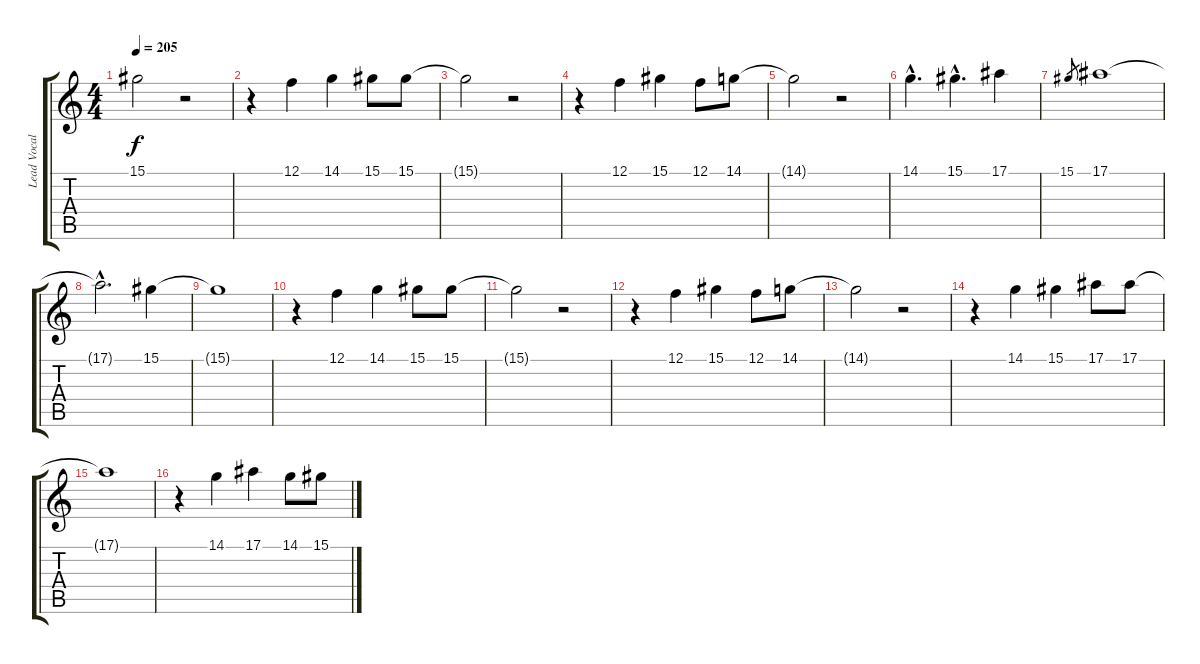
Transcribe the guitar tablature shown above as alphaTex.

\track ("Lead Vocal" "Lead Vocal") {instrument flute}
\staff {score tabs}
\tuning (F4 C4 Ab3 Eb3 Bb2 F2) {hide}
\ts (4 4)
\tempo 205
\clef g2
\ks c
15.1{t}.2{dy f} r.2 |
r.4 12.1.4 14.1.4 15.1.8 15.1.8 |
15.1{t}.2 r.2 |
r.4 12.1.4 15.1.4 12.1.8 14.1.8 |
14.1{t}.2 r.2 |
14.1{hac}.4{d} 15.1{hac}.4{d} 17.1.4 |
15.1.8{gr} 17.1.1 |
17.1{hac t}.2{d} 15.1.4 |
15.1{t}.1 |
r.4 12.1.4 14.1.4 15.1.8 15.1.8 |
15.1{t}.2 r.2 |
r.4 12.1.4 15.1.4 12.1.8 14.1.8 |
14.1{t}.2 r.2 |
r.4 14.1.4 15.1.4 17.1.8 17.1.8 |
17.1{t}.1 |
r.4 14.1.4 17.1.4 14.1.8 15.1.8
